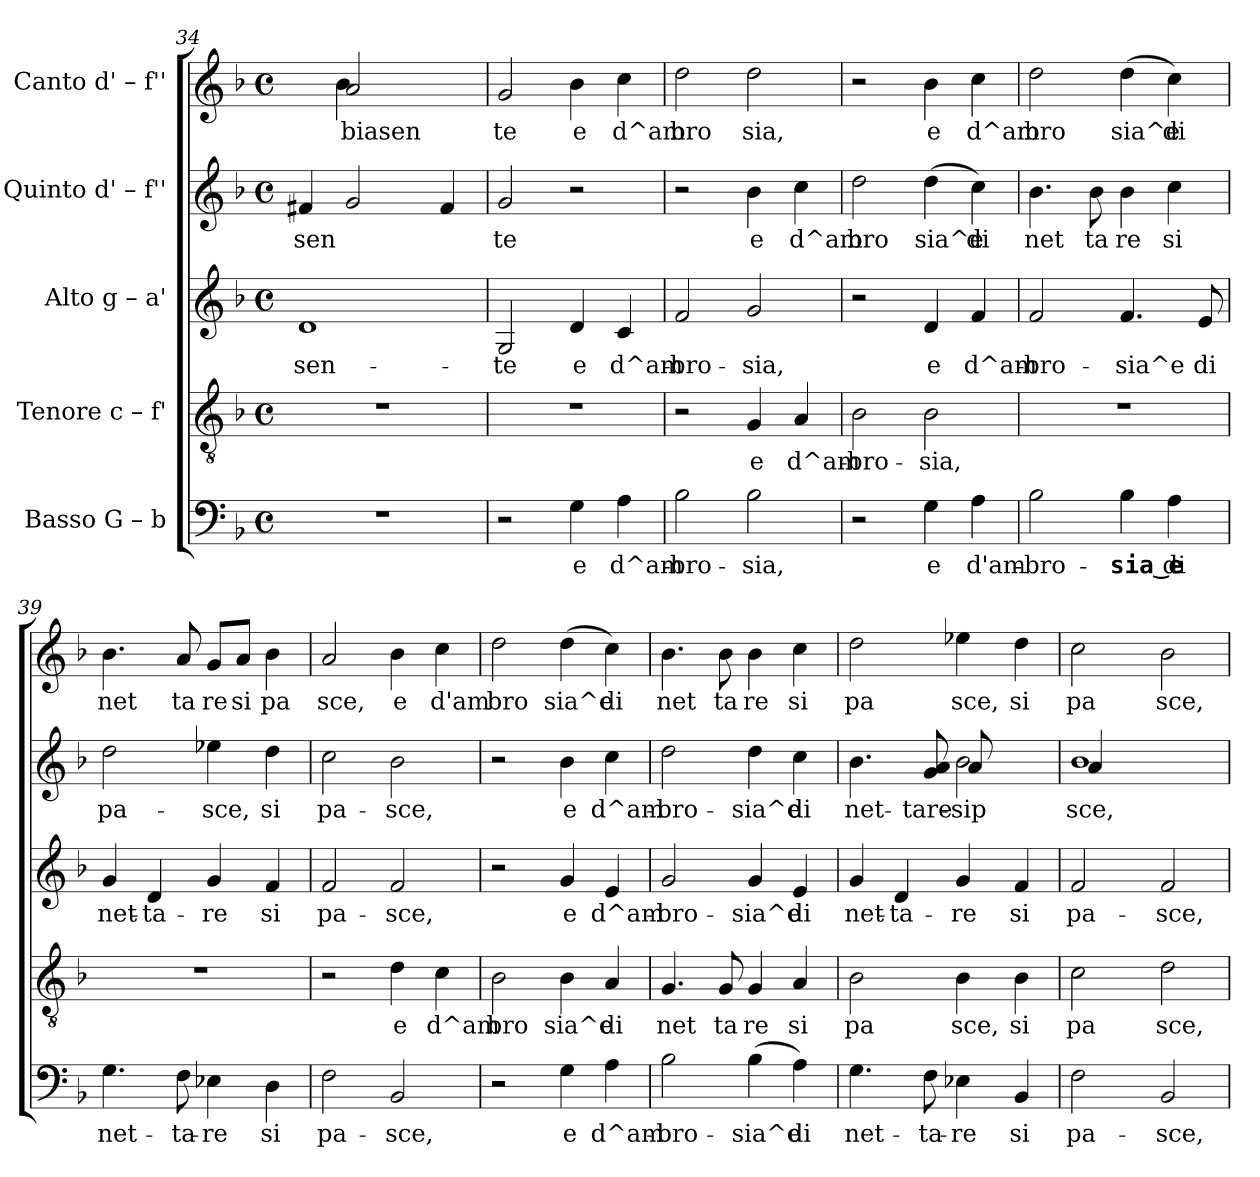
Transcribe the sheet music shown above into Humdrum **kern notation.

**kern	**text	**kern	**text	**kern	**text	**kern	**text	**kern	**text
*part5	*part5	*part4	*part4	*part3	*part3	*part2	*part2	*part1	*part1
*staff5	*staff5	*staff4	*staff4	*staff3	*staff3	*staff2	*staff2	*staff1	*staff1
*I"Basso  G – b	*	*I"Tenore  c – f'	*	*I"Alto  g – a'	*	*I"Quinto  d' – f''	*	*I"Canto  d' – f''	*
*clefF4	*	*clefGv2	*	*clefG2	*	*clefG2	*	*clefG2	*
*k[b-]	*	*k[b-]	*	*k[b-]	*	*k[b-]	*	*k[b-]	*
*F:	*	*F:	*	*F:	*	*F:	*	*F:	*
*M4/4	*	*M4/4	*	*M4/4	*	*M4/4	*	*M4/4	*
*met(c)	*	*met(c)	*	*met(c)	*	*met(c)	*	*met(c)	*
=34	=34	=34	=34	=34	=34	=34	=34	=34	=34
!	!	!	!	!	!LO:LY:b:rj	!	!LO:LY:b:rj	!	!
*	*	*	*	*	*	*	*	*^	*
1r	.	1r	.	1d	sen-	4f#X/	sen	4ryy	4ryy	.
!	!	!	!	!	!	!	!LO:LY:b:rj	!	!	!LO:LY:b:rj
.	.	.	.	.	.	2g/	.	2a/	4b-\	biasen
.	.	.	.	.	.	.	.	.	4ryy	.
!	!	!	!	!	!	!	!LO:LY:b:rj	!	!	!
.	.	.	.	.	.	4f#/	.	4ryy	4ryy	.
=35	=35	=35	=35	=35	=35	=35	=35	=35	=35	=35
!	!	!	!	!	!LO:LY:b:rj	!	!LO:LY:b:rj	!	!	!LO:LY:b:rj
*	*	*	*	*	*	*	*	*v	*v	*
2r	.	1r	.	2G/	-te	2g/	te	2g/	te
!	!LO:LY:b:cj	!	!	!	!LO:LY:b:rj	!	!	!	!LO:LY:b:rj
4G\	e	.	.	4d/	e	2r	.	4b-\	e
!	!LO:LY:b:cj	!	!	!	!LO:LY:b:rj	!	!	!	!LO:LY:b:rj
4A\	d^am-	.	.	4c/	d^am-	.	.	4cc\	d^am
=36	=36	=36	=36	=36	=36	=36	=36	=36	=36
!	!LO:LY:b:cj	!	!	!	!LO:LY:b:rj	!	!	!	!LO:LY:b:rj
2B-\	-bro-	2r	.	2f/	-bro-	2r	.	2dd\	bro
!	!LO:LY:b:cj	!	!LO:LY:b:rj	!	!LO:LY:b:rj	!	!LO:LY:b:rj	!	!LO:LY:b:rj
2B-\	-sia,	4G/	e	2g/	-sia,	4b-\	e	2dd\	sia,
!	!	!	!LO:LY:b:rj	!	!	!	!LO:LY:b:rj	!	!
.	.	4A/	d^am-	.	.	4cc\	d^am	.	.
=37	=37	=37	=37	=37	=37	=37	=37	=37	=37
!	!	!	!LO:LY:b:rj	!	!	!	!LO:LY:b:rj	!	!
2r	.	2B-\	-bro-	2r	.	2dd\	bro	2r	.
!	!LO:LY:b:cj	!	!LO:LY:b:rj	!	!LO:LY:b:rj	!	!LO:LY:b:rj	!	!LO:LY:b:rj
4G\	e	2B-\	-sia,	4d/	e	(<4dd\	sia^e	4b-\	e
!	!LO:LY:b:cj	!	!	!	!LO:LY:b:rj	!	!LO:LY:b:rj	!	!LO:LY:b:rj
4A\	d'am-	.	.	4f/	d^am-	4cc\)	di	4cc\	d^am
=38	=38	=38	=38	=38	=38	=38	=38	=38	=38
!	!LO:LY:b:cj	!	!	!	!LO:LY:b:rj	!	!LO:LY:b:rj	!	!LO:LY:b:rj
2B-\	-bro-	1r	.	2f/	-bro-	4.b-\	net	2dd\	bro
!	!	!	!	!	!	!	!LO:LY:b:rj	!	!
.	.	.	.	.	.	8b-\	ta	.	.
!	!LO:LY:b:cj	!	!	!	!LO:LY:b:rj	!	!LO:LY:b:rj	!	!LO:LY:b:rj
4B-\	-sia‿e	.	.	4.f/	-sia^e	4b-\	re	(<4dd\	sia^e
!	!LO:LY:b:cj	!	!	!	!	!	!LO:LY:b:rj	!	!LO:LY:b:rj
4A\	di	.	.	.	.	4cc\	si	4cc\)	di
!	!	!	!	!	!LO:LY:b:rj	!	!	!	!
.	.	.	.	8e/	di	.	.	.	.
!!LO:PB:g=z
=39	=39	=39	=39	=39	=39	=39	=39	=39	=39
!	!LO:LY:b:cj	!	!	!	!LO:LY:b:rj	!	!LO:LY:b:rj	!	!LO:LY:b:rj
4.G\	net-	1r	.	4g/	net-	2dd\	pa-	4.b-\	net
!	!	!	!	!	!LO:LY:b:rj	!	!	!	!
.	.	.	.	4d/	-ta-	.	.	.	.
!	!LO:LY:b:cj	!	!	!	!	!	!	!	!LO:LY:b:rj
8F\	-ta-	.	.	.	.	.	.	8a/	ta
!	!LO:LY:b:cj	!	!	!	!LO:LY:b:rj	!	!LO:LY:b:rj	!	!LO:LY:b:rj
4E-X\	-re	.	.	4g/	-re	4ee-X\	-sce,	8g/L	re
!	!	!	!	!	!	!	!	!	!LO:LY:b:rj
.	.	.	.	.	.	.	.	8a/J	si
!	!LO:LY:b:cj	!	!	!	!LO:LY:b:rj	!	!LO:LY:b:rj	!	!LO:LY:b:rj
4D\	si	.	.	4f/	si	4dd\	si	4b-\	pa
=40	=40	=40	=40	=40	=40	=40	=40	=40	=40
!	!LO:LY:b:cj	!	!	!	!LO:LY:b:rj	!	!LO:LY:b:rj	!	!LO:LY:b:rj
2F\	pa-	2r	.	2f/	pa-	2cc\	pa-	2a/	sce,
!	!LO:LY:b:cj	!	!LO:LY:b:rj	!	!LO:LY:b:rj	!	!LO:LY:b:rj	!	!LO:LY:b:rj
2BB-/	-sce,	4d\	e	2f/	-sce,	2b-\	-sce,	4b-\	e
!	!	!	!LO:LY:b:rj	!	!	!	!	!	!LO:LY:b:rj
.	.	4c\	d^am	.	.	.	.	4cc\	d'am
=41	=41	=41	=41	=41	=41	=41	=41	=41	=41
!	!	!	!LO:LY:b:rj	!	!	!	!	!	!LO:LY:b:rj
2r	.	2B-\	bro	2r	.	2r	.	2dd\	bro
!	!LO:LY:b:cj	!	!LO:LY:b:rj	!	!LO:LY:b:rj	!	!LO:LY:b:rj	!	!LO:LY:b:rj
4G\	e	4B-\	sia^e	4g/	e	4b-\	e	(<4dd\	sia^e
!	!LO:LY:b:cj	!	!LO:LY:b:rj	!	!LO:LY:b:rj	!	!LO:LY:b:rj	!	!LO:LY:b:rj
4A\	d^am-	4A/	di	4e/	d^am-	4cc\	d^am-	4cc\)	di
=42	=42	=42	=42	=42	=42	=42	=42	=42	=42
!	!LO:LY:b:cj	!	!LO:LY:b:rj	!	!LO:LY:b:rj	!	!LO:LY:b:rj	!	!LO:LY:b:rj
2B-\	-bro-	4.G/	net	2g/	-bro-	2dd\	-bro-	4.b-\	net
!	!	!	!LO:LY:b:rj	!	!	!	!	!	!LO:LY:b:rj
.	.	8G/	ta	.	.	.	.	8b-\	ta
!	!LO:LY:b:cj	!	!LO:LY:b:rj	!	!LO:LY:b:rj	!	!LO:LY:b:rj	!	!LO:LY:b:rj
(<4B-\	-sia^e	4G/	re	4g/	-sia^e	4dd\	-sia^e	4b-\	re
!	!LO:LY:b:cj	!	!LO:LY:b:rj	!	!LO:LY:b:rj	!	!LO:LY:b:rj	!	!LO:LY:b:rj
4A\)	di	4A/	si	4e/	di	4cc\	di	4cc\	si
=43	=43	=43	=43	=43	=43	=43	=43	=43	=43
!	!LO:LY:b:cj	!	!LO:LY:b:rj	!	!LO:LY:b:rj	!	!LO:LY:b:rj	!	!LO:LY:b:rj
*	*	*	*	*	*	*^	*	*	*
4.G\	net-	2B-\	pa	4g/	net-	4.b-\	2ryy	net-	2dd\	pa
!	!	!	!	!	!LO:LY:b:rj	!	!	!	!	!
.	.	.	.	4d/	-ta-	.	.	.	.	.
!	!LO:LY:b:cj	!	!	!	!	!	!	!LO:LY:b:rj	!	!
8F\	-ta-	.	.	.	.	8a/ 8g/	.	-tare-	.	.
!	!LO:LY:b:cj	!	!LO:LY:b:rj	!	!LO:LY:b:rj	!	!	!LO:LY:b:rj	!	!LO:LY:b:rj
4E-X\	-re	4B-\	sce,	4g/	-re	2b-\	8a/	-sip	4ee-X\	sce,
.	.	.	.	.	.	.	4.ryy	.	.	.
!	!LO:LY:b:cj	!	!LO:LY:b:rj	!	!LO:LY:b:rj	!	!	!	!	!LO:LY:b:rj
4BB-/	si	4B-\	si	4f/	si	.	.	.	4dd\	si
=44	=44	=44	=44	=44	=44	=44	=44	=44	=44	=44
!	!LO:LY:b:cj	!	!LO:LY:b:rj	!	!LO:LY:b:rj	!	!	!LO:LY:b:rj	!	!LO:LY:b:rj
2F\	pa-	2c\	pa	2f/	pa-	1b-	4a/	sce,	2cc\	pa
.	.	.	.	.	.	.	2.ryy	.	.	.
!	!LO:LY:b:cj	!	!LO:LY:b:rj	!	!LO:LY:b:rj	!	!	!	!	!LO:LY:b:rj
2BB-/	-sce,	2d\	sce,	2f/	-sce,	.	.	.	2b-\	sce,
*	*	*	*	*	*	*v	*v	*	*	*
=	=	=	=	=	=	=	=	=	=
*-	*-	*-	*-	*-	*-	*-	*-	*-	*-
